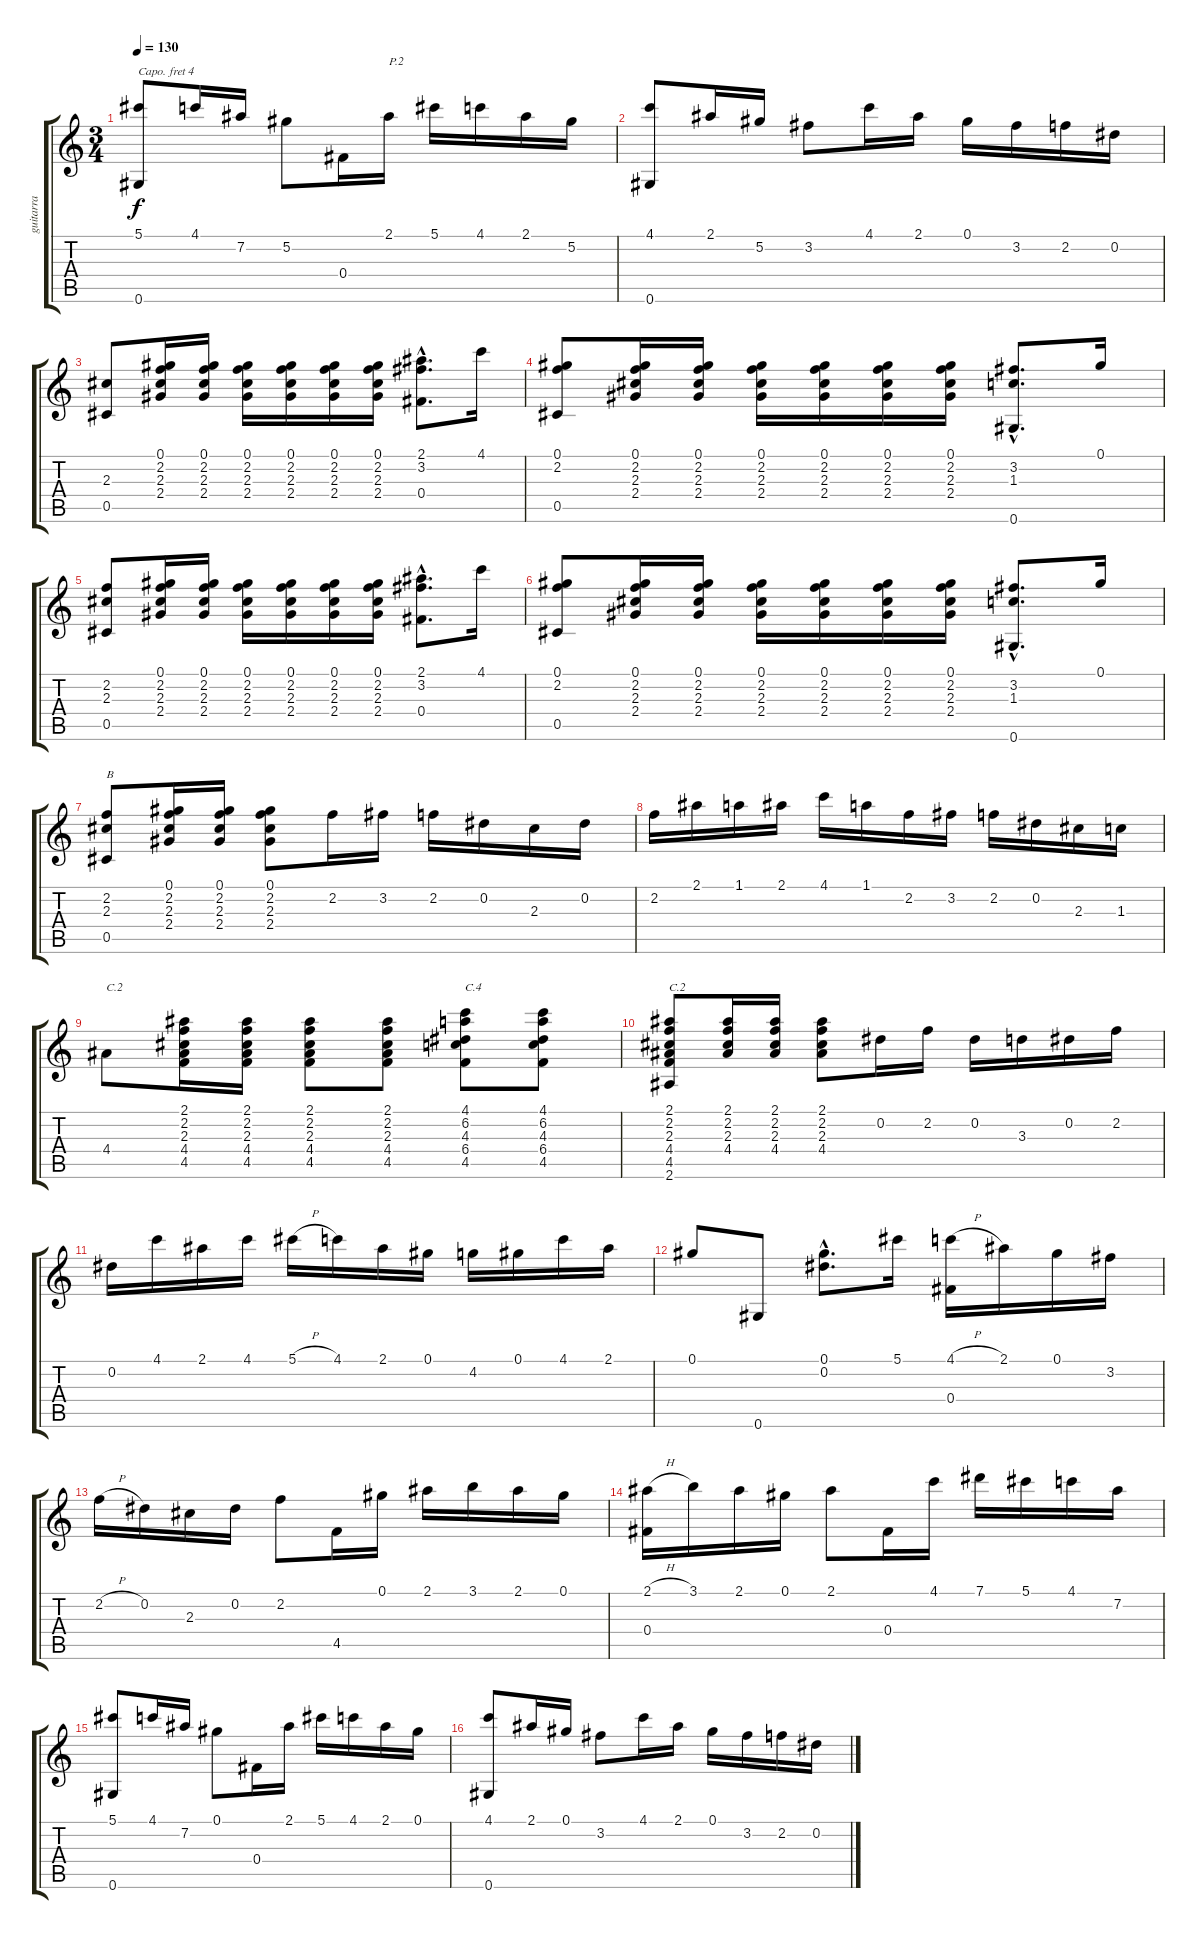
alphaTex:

\track ("guitarra" "guitarra") {instrument acousticguitarnylon}
\staff {score tabs}
\capo 4
\tuning (E4 B3 G3 D3 A2 E2) {hide}
\ts (3 4)
\tempo 130
\clef g2
\ks c
(5.1 0.6).8{dy f} 4.1.16 7.2.16 5.2.8 0.4.16 2.1.16{txt "P.2"} 5.1.16 4.1.16 2.1.16 5.2.16 |
(4.1 0.6).8 2.1.16 5.2.16 3.2.8 4.1.16 2.1.16 0.1.16 3.2.16 2.2.16 0.2.16 |
(2.3 0.5).8 (0.1 2.2 2.3 2.4).16 (0.1 2.2 2.3 2.4).16 (0.1 2.2 2.3 2.4).16 (0.1 2.2 2.3 2.4).16 (0.1 2.2 2.3 2.4).16 (0.1 2.2 2.3 2.4).16 (2.1{hac} 3.2{hac} 0.4{hac}).8{d} 4.1.16 |
(0.1 2.2 0.5).8 (0.1 2.2 2.3 2.4).16 (0.1 2.2 2.3 2.4).16 (0.1 2.2 2.3 2.4).16 (0.1 2.2 2.3 2.4).16 (0.1 2.2 2.3 2.4).16 (0.1 2.2 2.3 2.4).16 (3.2{hac} 1.3{hac} 0.6{hac}).8{d} 0.1.16 |
(2.2 2.3 0.5).8 (0.1 2.2 2.3 2.4).16 (0.1 2.2 2.3 2.4).16 (0.1 2.2 2.3 2.4).16 (0.1 2.2 2.3 2.4).16 (0.1 2.2 2.3 2.4).16 (0.1 2.2 2.3 2.4).16 (2.1{hac} 3.2{hac} 0.4{hac}).8{d} 4.1.16 |
(0.1 2.2 0.5).8 (0.1 2.2 2.3 2.4).16 (0.1 2.2 2.3 2.4).16 (0.1 2.2 2.3 2.4).16 (0.1 2.2 2.3 2.4).16 (0.1 2.2 2.3 2.4).16 (0.1 2.2 2.3 2.4).16 (3.2{hac} 1.3{hac} 0.6{hac}).8{d} 0.1.16 |
(2.2 2.3 0.5).8{txt "B"} (0.1 2.2 2.3 2.4).16 (0.1 2.2 2.3 2.4).16 (0.1 2.2 2.3 2.4).8 2.2.16 3.2.16 2.2.16 0.2.16 2.3.16 0.2.16 |
2.2.16 2.1.16 1.1.16 2.1.16 4.1.16 1.1.16 2.2.16 3.2.16 2.2.16 0.2.16 2.3.16 1.3.16 |
4.4.8{txt "C.2"} (2.1 2.2 2.3 4.4 4.5).16 (2.1 2.2 2.3 4.4 4.5).16 (2.1 2.2 2.3 4.4 4.5).8 (2.1 2.2 2.3 4.4 4.5).8 (4.1 6.2 4.3 6.4 4.5).8{txt "C.4"} (4.1 6.2 4.3 6.4 4.5).8 |
(2.1 2.2 2.3 4.4 4.5 2.6).8{txt "C.2"} (2.1 2.2 2.3 4.4).16 (2.1 2.2 2.3 4.4).16 (2.1 2.2 2.3 4.4).8 0.2.16 2.2.16 0.2.16 3.3.16 0.2.16 2.2.16 |
0.2.16 4.1.16 2.1.16 4.1.16 5.1{h}.16 4.1.16 2.1.16 0.1.16 4.2.16 0.1.16 4.1.16 2.1.16 |
0.1.8 0.6.8 (0.1{hac} 0.2{hac}).8{d} 5.1.16 (4.1{h} 0.4).16 2.1.16 0.1.16 3.2.16 |
2.2{h}.16 0.2.16 2.3.16 0.2.16 2.2.8 4.5.16 0.1.16 2.1.16 3.1.16 2.1.16 0.1.16 |
(2.1{h} 0.4).16 3.1.16 2.1.16 0.1.16 2.1.8 0.4.16 4.1.16 7.1.16 5.1.16 4.1.16 7.2.16 |
(5.1 0.6).8 4.1.16 7.2.16 0.1.8 0.4.16 2.1.16 5.1.16 4.1.16 2.1.16 0.1.16 |
(4.1 0.6).8 2.1.16 0.1.16 3.2.8 4.1.16 2.1.16 0.1.16 3.2.16 2.2.16 0.2.16
